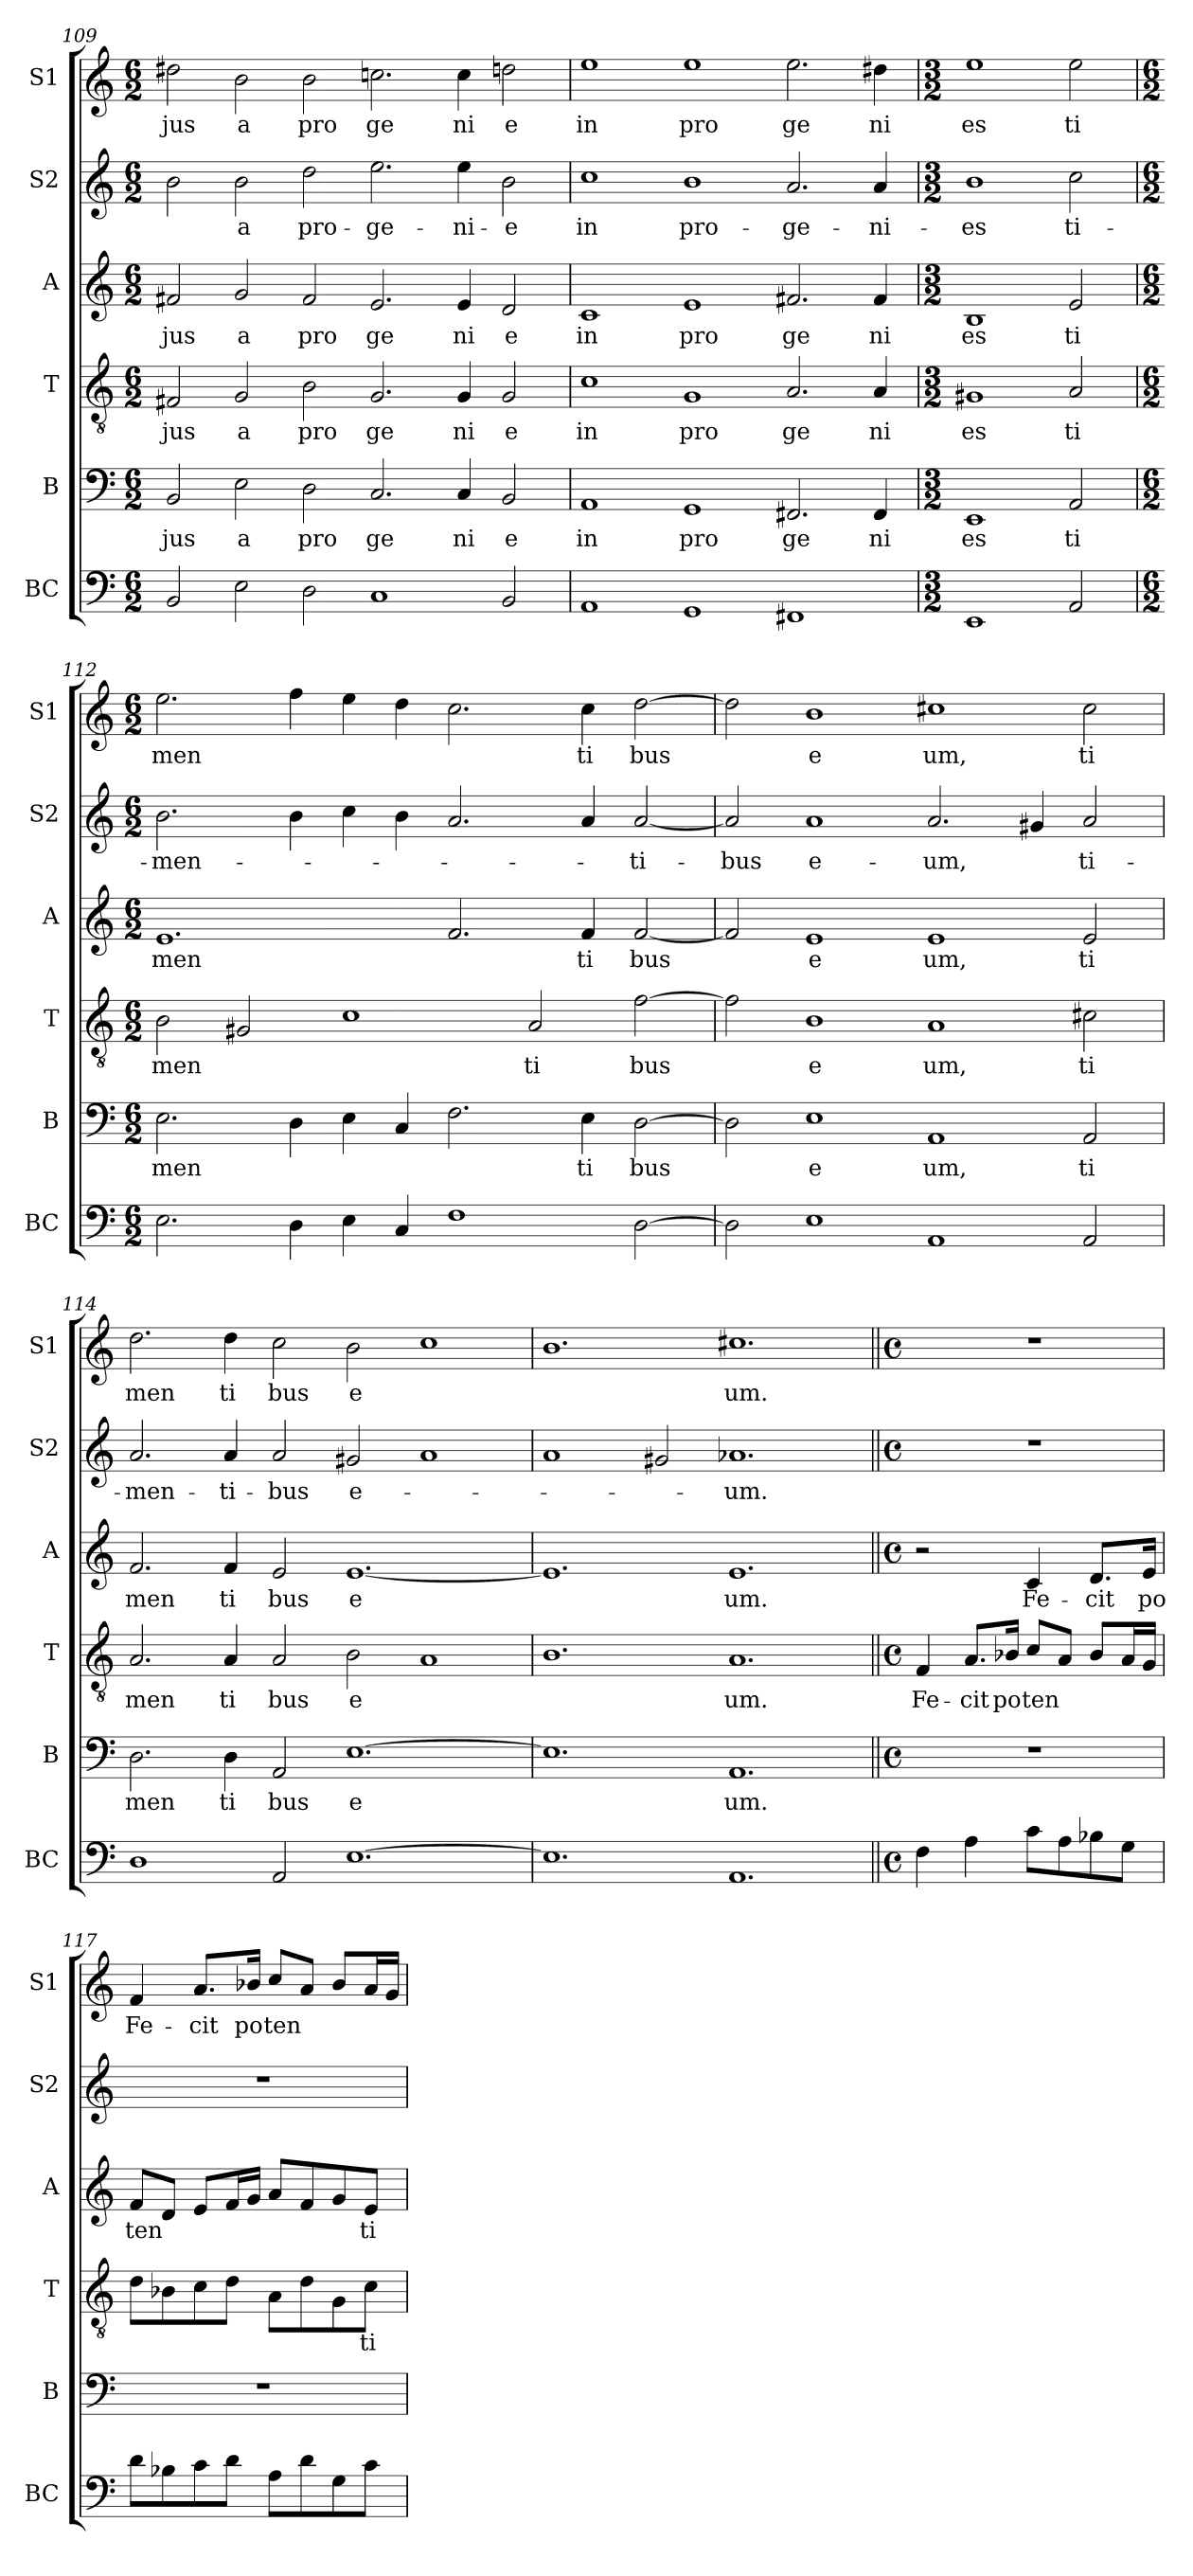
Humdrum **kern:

**kern	**kern	**text	**kern	**text	**kern	**text	**kern	**text	**kern	**text
*part6	*part5	*part5	*part4	*part4	*part3	*part3	*part2	*part2	*part1	*part1
*staff6	*staff5	*staff5	*staff4	*staff4	*staff3	*staff3	*staff2	*staff2	*staff1	*staff1
*I"BC	*I"B	*	*I"T	*	*I"A	*	*I"S2	*	*I"S1	*
*I'BC	*I'B	*	*I'T	*	*I'A	*	*I'S2	*	*I'S1	*
*clefF4	*clefF4	*	*clefGv2	*	*clefG2	*	*clefG2	*	*clefG2	*
*k[]	*k[]	*	*k[]	*	*k[]	*	*k[]	*	*k[]	*
*M6/2	*M6/2	*	*M6/2	*	*M6/2	*	*M6/2	*	*M6/2	*
=109	=109	=109	=109	=109	=109	=109	=109	=109	=109	=109
!	!	!LO:LY:b	!	!LO:LY:b	!	!LO:LY:b	!	!	!	!LO:LY:b
2BB/	2BB/	jus	2F#X/	jus	2f#X/	jus	2b\	.	2dd#X\	jus
!	!	!LO:LY:b	!	!LO:LY:b	!	!LO:LY:b	!	!LO:LY:b	!	!LO:LY:b
2E\	2E\	a	2G/	a	2g/	a	2b\	a	2b\	a
!	!	!LO:LY:b	!	!LO:LY:b	!	!LO:LY:b	!	!LO:LY:b	!	!LO:LY:b
2D\	2D\	pro	2B\	pro	2f#/	pro	2dd\	pro-	2b\	pro
!	!	!LO:LY:b	!	!LO:LY:b	!	!LO:LY:b	!	!LO:LY:b	!	!LO:LY:b
1C	2.C/	ge	2.G/	ge	2.e/	ge	2.ee\	-ge-	2.ccni\	ge
!	!	!LO:LY:b	!	!LO:LY:b	!	!LO:LY:b	!	!LO:LY:b	!	!LO:LY:b
.	4C/	ni	4G/	ni	4e/	ni	4ee\	-ni-	4cc\	ni
!	!	!LO:LY:b	!	!LO:LY:b	!	!LO:LY:b	!	!LO:LY:b	!	!LO:LY:b
2BB/	2BB/	e	2G/	e	2d/	e	2b\	-e	2ddni\	e
=110	=110	=110	=110	=110	=110	=110	=110	=110	=110	=110
!	!	!LO:LY:b	!	!LO:LY:b	!	!LO:LY:b	!	!LO:LY:b	!	!LO:LY:b
1AA	1AA	in	1c	in	1c	in	1cc	in	1ee	in
!	!	!LO:LY:b	!	!LO:LY:b	!	!LO:LY:b	!	!LO:LY:b	!	!LO:LY:b
1GG	1GG	pro	1G	pro	1e	pro	1b	pro-	1ee	pro
!	!	!LO:LY:b	!	!LO:LY:b	!	!LO:LY:b	!	!LO:LY:b	!	!LO:LY:b
1FF#X	2.FF#X/	ge	2.A/	ge	2.f#X/	ge	2.a/	-ge-	2.ee\	ge
!	!	!LO:LY:b	!	!LO:LY:b	!	!LO:LY:b	!	!LO:LY:b	!	!LO:LY:b
.	4FF#/	ni	4A/	ni	4f#/	ni	4a/	-ni-	4dd#X\	ni
!!LO:PB:g=z
=111	=111	=111	=111	=111	=111	=111	=111	=111	=111	=111
*M3/2	*M3/2	*	*M3/2	*	*M3/2	*	*M3/2	*	*M3/2	*
!	!	!LO:LY:b	!	!LO:LY:b	!	!LO:LY:b	!	!LO:LY:b	!	!LO:LY:b
1EE	1EE	es	1G#X	es	1B	es	1b	-es	1ee	es
!	!	!LO:LY:b	!	!LO:LY:b	!	!LO:LY:b	!	!LO:LY:b	!	!LO:LY:b
2AA/	2AA/	ti	2A/	ti	2e/	ti	2cc\	ti-	2ee\	ti
=112	=112	=112	=112	=112	=112	=112	=112	=112	=112	=112
*M6/2	*M6/2	*	*M6/2	*	*M6/2	*	*M6/2	*	*M6/2	*
!	!	!LO:LY:b	!	!LO:LY:b	!	!LO:LY:b	!	!LO:LY:b	!	!LO:LY:b
2.E\	2.E\	men	2B\	men	1.e	men	2.b\	-men-	2.ee\	men
.	.	.	2G#X/	.	.	.	.	.	.	.
4D\	4D\	.	.	.	.	.	4b\	.	4ff\	.
4E\	4E\	.	1c	.	.	.	4cc\	.	4ee\	.
4C/	4C/	.	.	.	.	.	4b\	.	4dd\	.
1F	2.F\	.	.	.	2.f/	.	2.a/	.	2.cc\	.
!	!	!	!	!LO:LY:b	!	!	!	!	!	!
.	.	.	2A/	ti	.	.	.	.	.	.
!	!	!LO:LY:b	!	!	!	!LO:LY:b	!	!	!	!LO:LY:b
.	4E\	ti	.	.	4f/	ti	4a/	.	4cc\	ti
!	!	!LO:LY:b	!	!LO:LY:b	!	!LO:LY:b	!	!LO:LY:b	!	!LO:LY:b
[2D\	[2D\	bus	[2f\	bus	[2f/	bus	[2a/	-ti-	[2dd\	bus
=113	=113	=113	=113	=113	=113	=113	=113	=113	=113	=113
!	!	!	!	!	!	!	!	!LO:LY:b	!	!
2D\]	2D\]	.	2f\]	.	2f/]	.	2a/]	-bus	2dd\]	.
!	!	!LO:LY:b	!	!LO:LY:b	!	!LO:LY:b	!	!LO:LY:b	!	!LO:LY:b
1E	1E	e	1B	e	1e	e	1a	e-	1b	e
!	!	!LO:LY:b	!	!LO:LY:b	!	!LO:LY:b	!	!LO:LY:b	!	!LO:LY:b
1AA	1AA	um,	1A	um,	1e	um,	2.a/	-um,	1cc#X	um,
.	.	.	.	.	.	.	4g#X/	.	.	.
!	!	!LO:LY:b	!	!LO:LY:b	!	!LO:LY:b	!	!LO:LY:b	!	!LO:LY:b
2AA/	2AA/	ti	2c#X\	ti	2e/	ti	2a/	ti-	2cc#\	ti
=114	=114	=114	=114	=114	=114	=114	=114	=114	=114	=114
!	!	!LO:LY:b	!	!LO:LY:b	!	!LO:LY:b	!	!LO:LY:b	!	!LO:LY:b
1D	2.D\	men	2.A/	men	2.f/	men	2.a/	-men-	2.dd\	men
!	!	!LO:LY:b	!	!LO:LY:b	!	!LO:LY:b	!	!LO:LY:b	!	!LO:LY:b
.	4D\	ti	4A/	ti	4f/	ti	4a/	-ti-	4dd\	ti
!	!	!LO:LY:b	!	!LO:LY:b	!	!LO:LY:b	!	!LO:LY:b	!	!LO:LY:b
2AA/	2AA/	bus	2A/	bus	2e/	bus	2a/	-bus	2cc\	bus
!	!	!LO:LY:b	!	!LO:LY:b	!	!LO:LY:b	!	!LO:LY:b	!	!LO:LY:b
[1.E	[1.E	e	2B\	e	[1.e	e	2g#X/	e-	2b\	e
.	.	.	1A	.	.	.	1a	.	1cc	.
=115	=115	=115	=115	=115	=115	=115	=115	=115	=115	=115
1.E]	1.E]	.	1.B	.	1.e]	.	1a	.	1.b	.
.	.	.	.	.	.	.	2g#X/	.	.	.
!	!	!LO:LY:b	!	!LO:LY:b	!	!LO:LY:b	!	!LO:LY:b	!	!LO:LY:b
1.AA	1.AA	um.	1.A	um.	1.e	um.	1.a-X	um.	1.cc#X	um.
=116||	=116||	=116||	=116||	=116||	=116||	=116||	=116||	=116||	=116||	=116||
*M4/4	*M4/4	*	*M4/4	*	*M4/4	*	*M4/4	*	*M4/4	*
*met(c)	*met(c)	*	*met(c)	*	*met(c)	*	*met(c)	*	*met(c)	*
*	*	*	*	*	*	*	*	*	*MM76	*
!	!	!	!	!LO:LY:b	!	!	!	!	!	!
4F\	1r	.	4F/	Fe-	2r	.	1r	.	1r	.
!	!	!	!	!LO:LY:b	!	!	!	!	!	!
4A\	.	.	8.A/L	-cit	.	.	.	.	.	.
!	!	!	!	!LO:LY:b	!	!	!	!	!	!
.	.	.	16B-X/Jk	po	.	.	.	.	.	.
!	!	!	!	!LO:LY:b	!	!LO:LY:b	!	!	!	!
8c\L	.	.	8c/L	ten	4c/	Fe-	.	.	.	.
8A\	.	.	8A/J	.	.	.	.	.	.	.
!	!	!	!	!	!	!LO:LY:b	!	!	!	!
8B-X\	.	.	8B-/L	.	8.d/L	cit	.	.	.	.
8G\J	.	.	16A/L	.	.	.	.	.	.	.
!	!	!	!	!	!	!LO:LY:b	!	!	!	!
.	.	.	16G/JJ	.	16e/Jk	po	.	.	.	.
!!LO:LB:g=z
=117	=117	=117	=117	=117	=117	=117	=117	=117	=117	=117
!	!	!	!	!	!	!LO:LY:b	!	!	!	!LO:LY:b
8d\L	1r	.	8d\L	.	8f/L	ten	1r	.	4f/	Fe-
8B-X\	.	.	8B-X\	.	8d/J	.	.	.	.	.
!	!	!	!	!	!	!	!	!	!	!LO:LY:b
8c\	.	.	8c\	.	8e/L	.	.	.	8.a/L	cit
8d\J	.	.	8d\J	.	16f/L	.	.	.	.	.
!	!	!	!	!	!	!	!	!	!	!LO:LY:b
.	.	.	.	.	16g/JJ	.	.	.	16b-X/Jk	po
!	!	!	!	!	!	!	!	!	!	!LO:LY:b
8A\L	.	.	8A\L	.	8a/L	.	.	.	8cc/L	ten
8d\	.	.	8d\	.	8f/	.	.	.	8a/J	.
8G\	.	.	8G\	.	8g/	.	.	.	8b-/L	.
!	!	!	!	!LO:LY:b	!	!LO:LY:b	!	!	!	!
8c\J	.	.	8c\J	ti	8e/J	ti	.	.	16a/L	.
.	.	.	.	.	.	.	.	.	16g/JJ	.
=	=	=	=	=	=	=	=	=	=	=
*-	*-	*-	*-	*-	*-	*-	*-	*-	*-	*-
